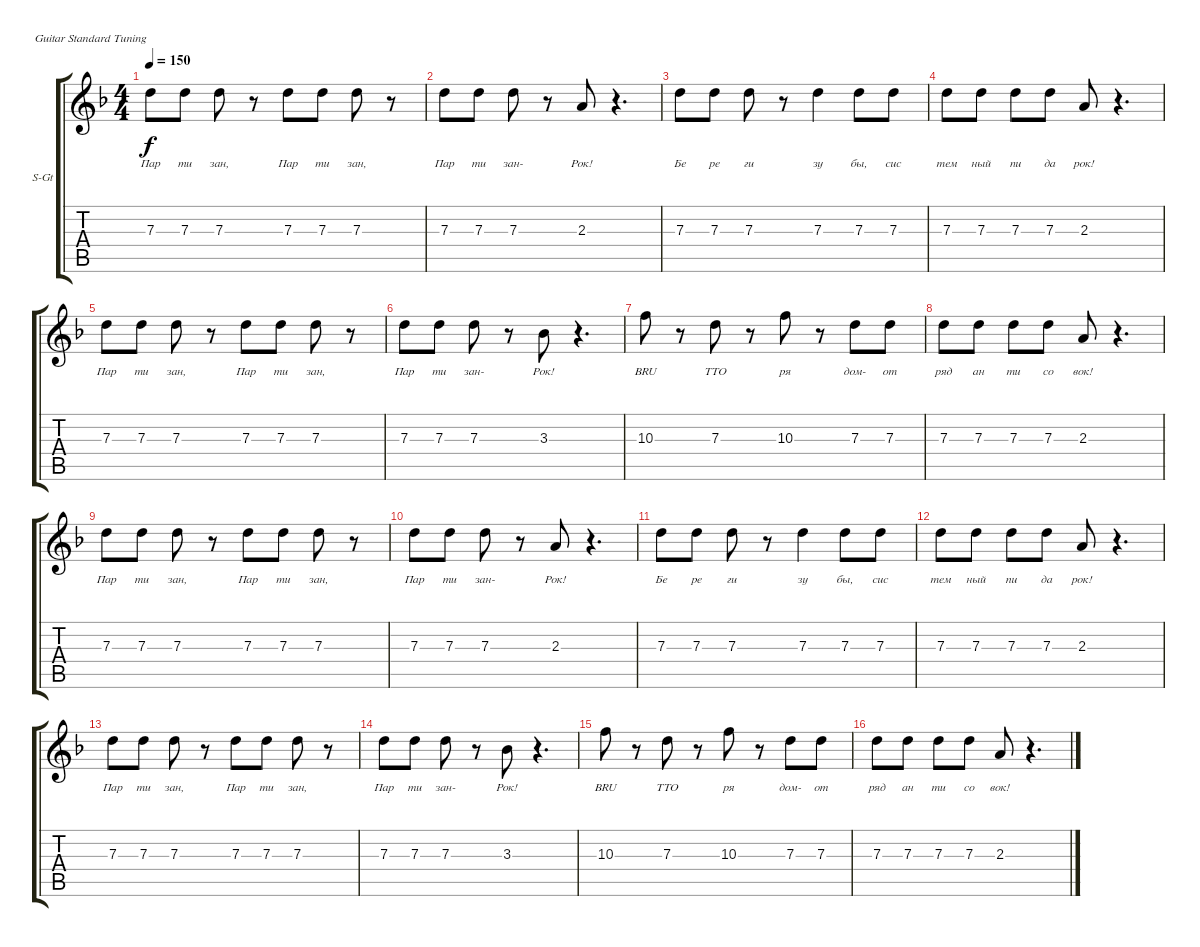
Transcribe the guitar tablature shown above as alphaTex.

\defaultSystemsLayout 4
\bracketExtendMode groupsimilarinstruments
\firstSystemTrackNameOrientation horizontal
\otherSystemsTrackNameOrientation horizontal
\track ("Аист - Вокал" "S-Gt") {instrument acousticguitarsteel}
\staff {score tabs}
\tuning (E4 B3 G3 D3 A2 E2)
\ts (4 4)
\tempo 150
\clef g2
\ks f
7.3.8{lyrics (0 "Пар") lyrics (1 "") lyrics (2 "") lyrics (3 "") lyrics (4 "") dy f} 7.3.8{lyrics (0 "ти") lyrics (1 "") lyrics (2 "") lyrics (3 "") lyrics (4 "")} 7.3.8{lyrics (0 "зан,") lyrics (1 "") lyrics (2 "") lyrics (3 "") lyrics (4 "")} r.8 7.3.8{lyrics (0 "Пар") lyrics (1 "") lyrics (2 "") lyrics (3 "") lyrics (4 "")} 7.3.8{lyrics (0 "ти") lyrics (1 "") lyrics (2 "") lyrics (3 "") lyrics (4 "")} 7.3.8{lyrics (0 "зан,") lyrics (1 "") lyrics (2 "") lyrics (3 "") lyrics (4 "")} r.8 |
7.3.8{lyrics (0 "Пар") lyrics (1 "") lyrics (2 "") lyrics (3 "") lyrics (4 "")} 7.3.8{lyrics (0 "ти") lyrics (1 "") lyrics (2 "") lyrics (3 "") lyrics (4 "")} 7.3.8{lyrics (0 "зан-") lyrics (1 "") lyrics (2 "") lyrics (3 "") lyrics (4 "")} r.8 2.3.8{lyrics (0 "Рок!") lyrics (1 "") lyrics (2 "") lyrics (3 "") lyrics (4 "")} r.4{d} |
7.3.8{lyrics (0 "Бе") lyrics (1 "") lyrics (2 "") lyrics (3 "") lyrics (4 "")} 7.3.8{lyrics (0 "ре") lyrics (1 "") lyrics (2 "") lyrics (3 "") lyrics (4 "")} 7.3.8{lyrics (0 "ги") lyrics (1 "") lyrics (2 "") lyrics (3 "") lyrics (4 "")} r.8 7.3.4{lyrics (0 "зу") lyrics (1 "") lyrics (2 "") lyrics (3 "") lyrics (4 "")} 7.3.8{lyrics (0 "бы,") lyrics (1 "") lyrics (2 "") lyrics (3 "") lyrics (4 "")} 7.3.8{lyrics (0 "сис") lyrics (1 "") lyrics (2 "") lyrics (3 "") lyrics (4 "")} |
7.3.8{lyrics (0 "тем") lyrics (1 "") lyrics (2 "") lyrics (3 "") lyrics (4 "")} 7.3.8{lyrics (0 "ный") lyrics (1 "") lyrics (2 "") lyrics (3 "") lyrics (4 "")} 7.3.8{lyrics (0 "пи") lyrics (1 "") lyrics (2 "") lyrics (3 "") lyrics (4 "")} 7.3.8{lyrics (0 "да") lyrics (1 "") lyrics (2 "") lyrics (3 "") lyrics (4 "")} 2.3.8{lyrics (0 "рок!") lyrics (1 "") lyrics (2 "") lyrics (3 "") lyrics (4 "")} r.4{d} |
7.3.8{lyrics (0 "Пар") lyrics (1 "") lyrics (2 "") lyrics (3 "") lyrics (4 "")} 7.3.8{lyrics (0 "ти") lyrics (1 "") lyrics (2 "") lyrics (3 "") lyrics (4 "")} 7.3.8{lyrics (0 "зан,") lyrics (1 "") lyrics (2 "") lyrics (3 "") lyrics (4 "")} r.8 7.3.8{lyrics (0 "Пар") lyrics (1 "") lyrics (2 "") lyrics (3 "") lyrics (4 "")} 7.3.8{lyrics (0 "ти") lyrics (1 "") lyrics (2 "") lyrics (3 "") lyrics (4 "")} 7.3.8{lyrics (0 "зан,") lyrics (1 "") lyrics (2 "") lyrics (3 "") lyrics (4 "")} r.8 |
7.3.8{lyrics (0 "Пар") lyrics (1 "") lyrics (2 "") lyrics (3 "") lyrics (4 "")} 7.3.8{lyrics (0 "ти") lyrics (1 "") lyrics (2 "") lyrics (3 "") lyrics (4 "")} 7.3.8{lyrics (0 "зан-") lyrics (1 "") lyrics (2 "") lyrics (3 "") lyrics (4 "")} r.8 3.3.8{lyrics (0 "Рок!") lyrics (1 "") lyrics (2 "") lyrics (3 "") lyrics (4 "")} r.4{d} |
10.3.8{lyrics (0 "BRU") lyrics (1 "") lyrics (2 "") lyrics (3 "") lyrics (4 "")} r.8 7.3.8{lyrics (0 "TTO") lyrics (1 "") lyrics (2 "") lyrics (3 "") lyrics (4 "")} r.8 10.3.8{lyrics (0 "ря") lyrics (1 "") lyrics (2 "") lyrics (3 "") lyrics (4 "")} r.8 7.3.8{lyrics (0 "дом-") lyrics (1 "") lyrics (2 "") lyrics (3 "") lyrics (4 "")} 7.3.8{lyrics (0 "от") lyrics (1 "") lyrics (2 "") lyrics (3 "") lyrics (4 "")} |
7.3.8{lyrics (0 "ряд") lyrics (1 "") lyrics (2 "") lyrics (3 "") lyrics (4 "")} 7.3.8{lyrics (0 "ан") lyrics (1 "") lyrics (2 "") lyrics (3 "") lyrics (4 "")} 7.3.8{lyrics (0 "ти") lyrics (1 "") lyrics (2 "") lyrics (3 "") lyrics (4 "")} 7.3.8{lyrics (0 "со") lyrics (1 "") lyrics (2 "") lyrics (3 "") lyrics (4 "")} 2.3.8{lyrics (0 "вок!") lyrics (1 "") lyrics (2 "") lyrics (3 "") lyrics (4 "")} r.4{d} |
7.3.8{lyrics (0 "Пар") lyrics (1 "") lyrics (2 "") lyrics (3 "") lyrics (4 "")} 7.3.8{lyrics (0 "ти") lyrics (1 "") lyrics (2 "") lyrics (3 "") lyrics (4 "")} 7.3.8{lyrics (0 "зан,") lyrics (1 "") lyrics (2 "") lyrics (3 "") lyrics (4 "")} r.8 7.3.8{lyrics (0 "Пар") lyrics (1 "") lyrics (2 "") lyrics (3 "") lyrics (4 "")} 7.3.8{lyrics (0 "ти") lyrics (1 "") lyrics (2 "") lyrics (3 "") lyrics (4 "")} 7.3.8{lyrics (0 "зан,") lyrics (1 "") lyrics (2 "") lyrics (3 "") lyrics (4 "")} r.8 |
7.3.8{lyrics (0 "Пар") lyrics (1 "") lyrics (2 "") lyrics (3 "") lyrics (4 "")} 7.3.8{lyrics (0 "ти") lyrics (1 "") lyrics (2 "") lyrics (3 "") lyrics (4 "")} 7.3.8{lyrics (0 "зан-") lyrics (1 "") lyrics (2 "") lyrics (3 "") lyrics (4 "")} r.8 2.3.8{lyrics (0 "Рок!") lyrics (1 "") lyrics (2 "") lyrics (3 "") lyrics (4 "")} r.4{d} |
7.3.8{lyrics (0 "Бе") lyrics (1 "") lyrics (2 "") lyrics (3 "") lyrics (4 "")} 7.3.8{lyrics (0 "ре") lyrics (1 "") lyrics (2 "") lyrics (3 "") lyrics (4 "")} 7.3.8{lyrics (0 "ги") lyrics (1 "") lyrics (2 "") lyrics (3 "") lyrics (4 "")} r.8 7.3.4{lyrics (0 "зу") lyrics (1 "") lyrics (2 "") lyrics (3 "") lyrics (4 "")} 7.3.8{lyrics (0 "бы,") lyrics (1 "") lyrics (2 "") lyrics (3 "") lyrics (4 "")} 7.3.8{lyrics (0 "сис") lyrics (1 "") lyrics (2 "") lyrics (3 "") lyrics (4 "")} |
7.3.8{lyrics (0 "тем") lyrics (1 "") lyrics (2 "") lyrics (3 "") lyrics (4 "")} 7.3.8{lyrics (0 "ный") lyrics (1 "") lyrics (2 "") lyrics (3 "") lyrics (4 "")} 7.3.8{lyrics (0 "пи") lyrics (1 "") lyrics (2 "") lyrics (3 "") lyrics (4 "")} 7.3.8{lyrics (0 "да") lyrics (1 "") lyrics (2 "") lyrics (3 "") lyrics (4 "")} 2.3.8{lyrics (0 "рок!") lyrics (1 "") lyrics (2 "") lyrics (3 "") lyrics (4 "")} r.4{d} |
7.3.8{lyrics (0 "Пар") lyrics (1 "") lyrics (2 "") lyrics (3 "") lyrics (4 "")} 7.3.8{lyrics (0 "ти") lyrics (1 "") lyrics (2 "") lyrics (3 "") lyrics (4 "")} 7.3.8{lyrics (0 "зан,") lyrics (1 "") lyrics (2 "") lyrics (3 "") lyrics (4 "")} r.8 7.3.8{lyrics (0 "Пар") lyrics (1 "") lyrics (2 "") lyrics (3 "") lyrics (4 "")} 7.3.8{lyrics (0 "ти") lyrics (1 "") lyrics (2 "") lyrics (3 "") lyrics (4 "")} 7.3.8{lyrics (0 "зан,") lyrics (1 "") lyrics (2 "") lyrics (3 "") lyrics (4 "")} r.8 |
7.3.8{lyrics (0 "Пар") lyrics (1 "") lyrics (2 "") lyrics (3 "") lyrics (4 "")} 7.3.8{lyrics (0 "ти") lyrics (1 "") lyrics (2 "") lyrics (3 "") lyrics (4 "")} 7.3.8{lyrics (0 "зан-") lyrics (1 "") lyrics (2 "") lyrics (3 "") lyrics (4 "")} r.8 3.3.8{lyrics (0 "Рок!") lyrics (1 "") lyrics (2 "") lyrics (3 "") lyrics (4 "")} r.4{d} |
10.3.8{lyrics (0 "BRU") lyrics (1 "") lyrics (2 "") lyrics (3 "") lyrics (4 "")} r.8 7.3.8{lyrics (0 "TTO") lyrics (1 "") lyrics (2 "") lyrics (3 "") lyrics (4 "")} r.8 10.3.8{lyrics (0 "ря") lyrics (1 "") lyrics (2 "") lyrics (3 "") lyrics (4 "")} r.8 7.3.8{lyrics (0 "дом-") lyrics (1 "") lyrics (2 "") lyrics (3 "") lyrics (4 "")} 7.3.8{lyrics (0 "от") lyrics (1 "") lyrics (2 "") lyrics (3 "") lyrics (4 "")} |
7.3.8{lyrics (0 "ряд") lyrics (1 "") lyrics (2 "") lyrics (3 "") lyrics (4 "")} 7.3.8{lyrics (0 "ан") lyrics (1 "") lyrics (2 "") lyrics (3 "") lyrics (4 "")} 7.3.8{lyrics (0 "ти") lyrics (1 "") lyrics (2 "") lyrics (3 "") lyrics (4 "")} 7.3.8{lyrics (0 "со") lyrics (1 "") lyrics (2 "") lyrics (3 "") lyrics (4 "")} 2.3.8{lyrics (0 "вок!") lyrics (1 "") lyrics (2 "") lyrics (3 "") lyrics (4 "")} r.4{d}
